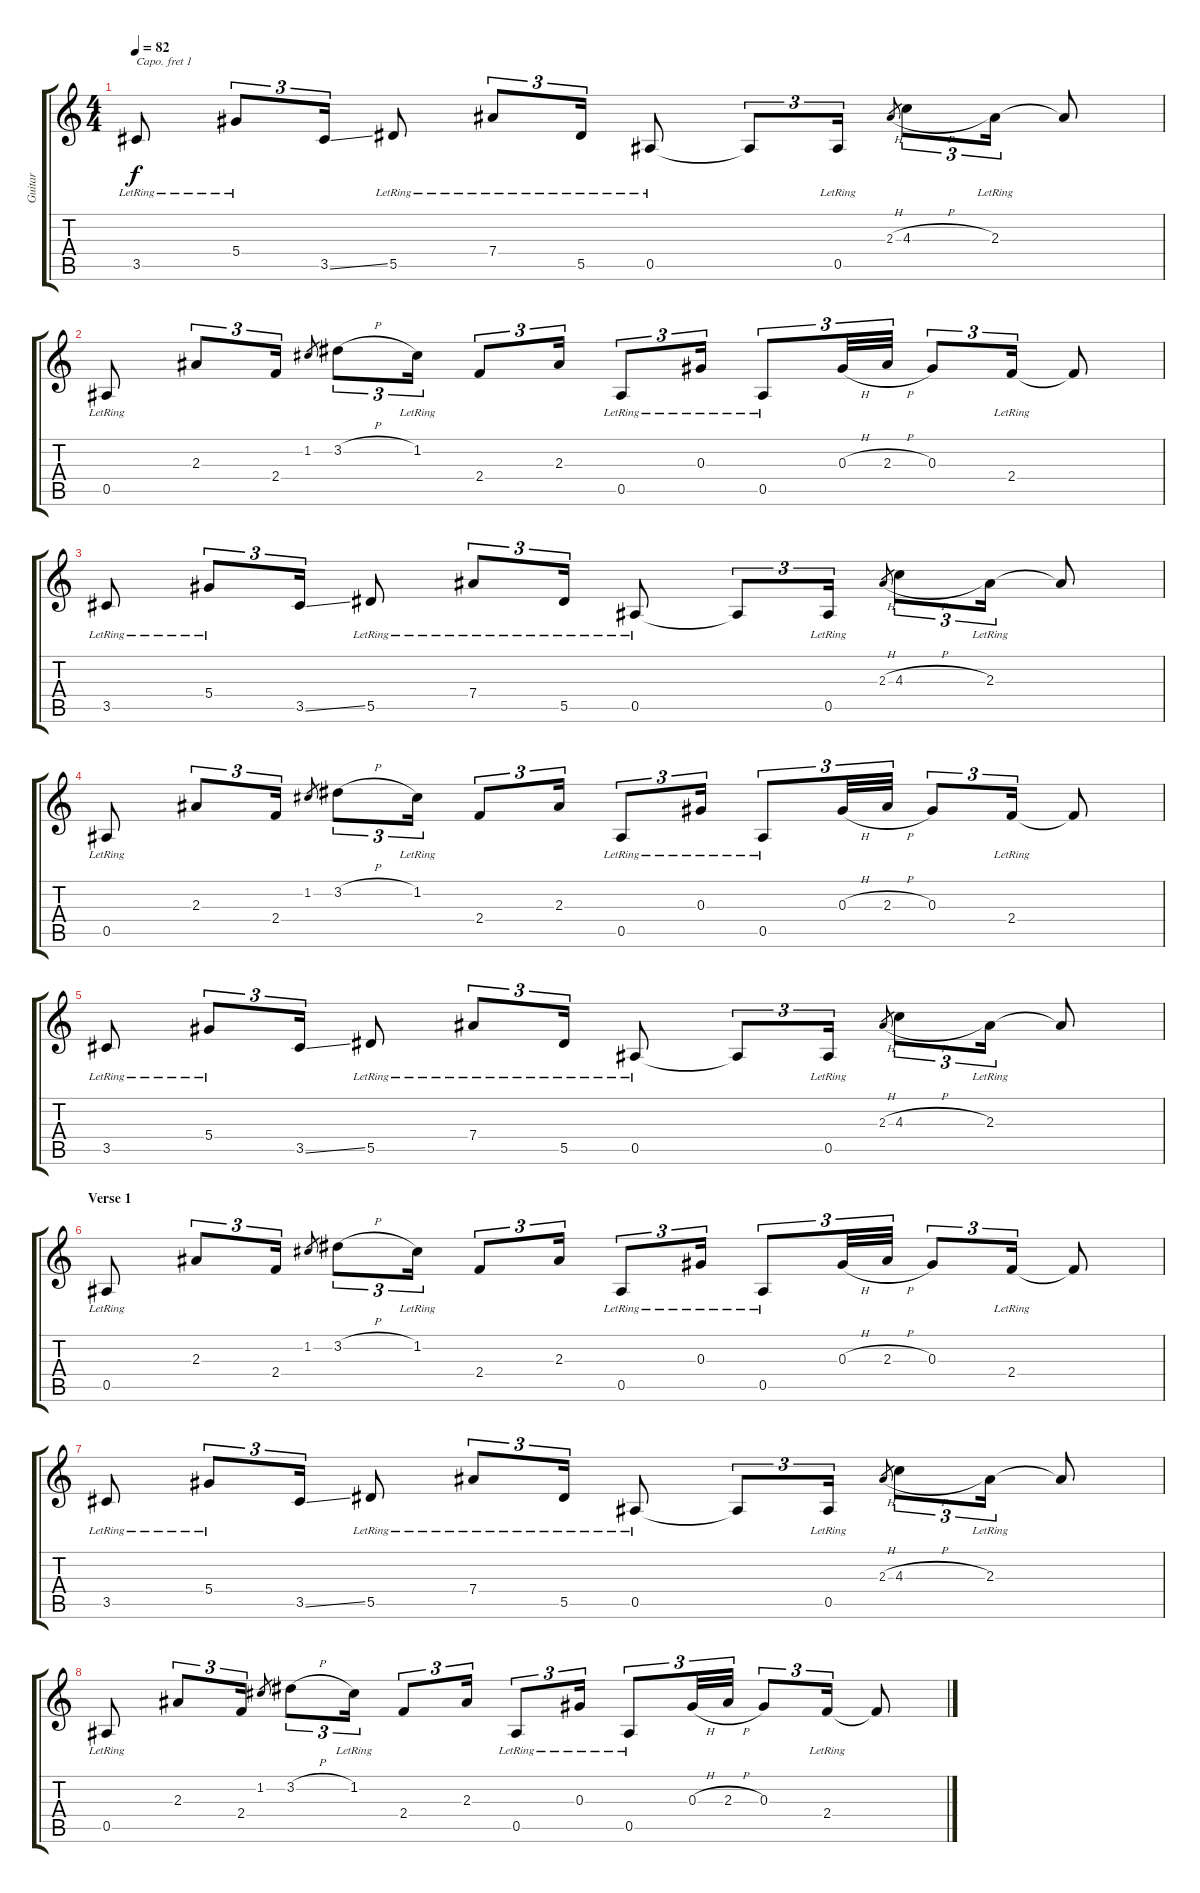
\track ("Guitar" "Guitar") {instrument electricguitarjazz}
\staff {score tabs}
\capo 1
\tuning (E4 B3 G3 D3 A2 E2) {hide}
\ts (4 4)
\tempo 82
\clef g2
\ks c
3.5{lr}.8{dy f} 5.4{lr}.8{tu (3 2)} 3.5{ss}.16{tu (3 2)} 5.5{lr}.8 7.4{lr}.8{tu (3 2)} 5.5{lr}.16{tu (3 2)} 0.5{lr}.8 0.5{t}.8{tu (3 2)} 0.5{lr}.16{tu (3 2)} 2.3{h}.8{gr} 4.3{h}.8{tu (3 2)} 2.3{lr}.16{tu (3 2)} 2.3{t}.8 |
0.5{lr}.8 2.3.8{tu (3 2)} 2.4.16{tu (3 2)} 1.2.8{gr} 3.2{h}.8{tu (3 2)} 1.2{lr}.16{tu (3 2)} 2.4.8{tu (3 2)} 2.3.16{tu (3 2)} 0.5{lr}.8{tu (3 2)} 0.3{lr}.16{tu (3 2)} 0.5{lr}.8{tu (3 2)} 0.3{h}.32{tu (3 2)} 2.3{h}.32{tu (3 2)} 0.3.8{tu (3 2)} 2.4{lr}.16{tu (3 2)} 2.4{t}.8 |
3.5{lr}.8 5.4{lr}.8{tu (3 2)} 3.5{ss}.16{tu (3 2)} 5.5{lr}.8 7.4{lr}.8{tu (3 2)} 5.5{lr}.16{tu (3 2)} 0.5{lr}.8 0.5{t}.8{tu (3 2)} 0.5{lr}.16{tu (3 2)} 2.3{h}.8{gr} 4.3{h}.8{tu (3 2)} 2.3{lr}.16{tu (3 2)} 2.3{t}.8 |
0.5{lr}.8 2.3.8{tu (3 2)} 2.4.16{tu (3 2)} 1.2.8{gr} 3.2{h}.8{tu (3 2)} 1.2{lr}.16{tu (3 2)} 2.4.8{tu (3 2)} 2.3.16{tu (3 2)} 0.5{lr}.8{tu (3 2)} 0.3{lr}.16{tu (3 2)} 0.5{lr}.8{tu (3 2)} 0.3{h}.32{tu (3 2)} 2.3{h}.32{tu (3 2)} 0.3.8{tu (3 2)} 2.4{lr}.16{tu (3 2)} 2.4{t}.8 |
3.5{lr}.8 5.4{lr}.8{tu (3 2)} 3.5{ss}.16{tu (3 2)} 5.5{lr}.8 7.4{lr}.8{tu (3 2)} 5.5{lr}.16{tu (3 2)} 0.5{lr}.8 0.5{t}.8{tu (3 2)} 0.5{lr}.16{tu (3 2)} 2.3{h}.8{gr} 4.3{h}.8{tu (3 2)} 2.3{lr}.16{tu (3 2)} 2.3{t}.8 |
\section ("" "Verse 1")
0.5{lr}.8 2.3.8{tu (3 2)} 2.4.16{tu (3 2)} 1.2.8{gr} 3.2{h}.8{tu (3 2)} 1.2{lr}.16{tu (3 2)} 2.4.8{tu (3 2)} 2.3.16{tu (3 2)} 0.5{lr}.8{tu (3 2)} 0.3{lr}.16{tu (3 2)} 0.5{lr}.8{tu (3 2)} 0.3{h}.32{tu (3 2)} 2.3{h}.32{tu (3 2)} 0.3.8{tu (3 2)} 2.4{lr}.16{tu (3 2)} 2.4{t}.8 |
3.5{lr}.8 5.4{lr}.8{tu (3 2)} 3.5{ss}.16{tu (3 2)} 5.5{lr}.8 7.4{lr}.8{tu (3 2)} 5.5{lr}.16{tu (3 2)} 0.5{lr}.8 0.5{t}.8{tu (3 2)} 0.5{lr}.16{tu (3 2)} 2.3{h}.8{gr} 4.3{h}.8{tu (3 2)} 2.3{lr}.16{tu (3 2)} 2.3{t}.8 |
0.5{lr}.8 2.3.8{tu (3 2)} 2.4.16{tu (3 2)} 1.2.8{gr} 3.2{h}.8{tu (3 2)} 1.2{lr}.16{tu (3 2)} 2.4.8{tu (3 2)} 2.3.16{tu (3 2)} 0.5{lr}.8{tu (3 2)} 0.3{lr}.16{tu (3 2)} 0.5{lr}.8{tu (3 2)} 0.3{h}.32{tu (3 2)} 2.3{h}.32{tu (3 2)} 0.3.8{tu (3 2)} 2.4{lr}.16{tu (3 2)} 2.4{t}.8
